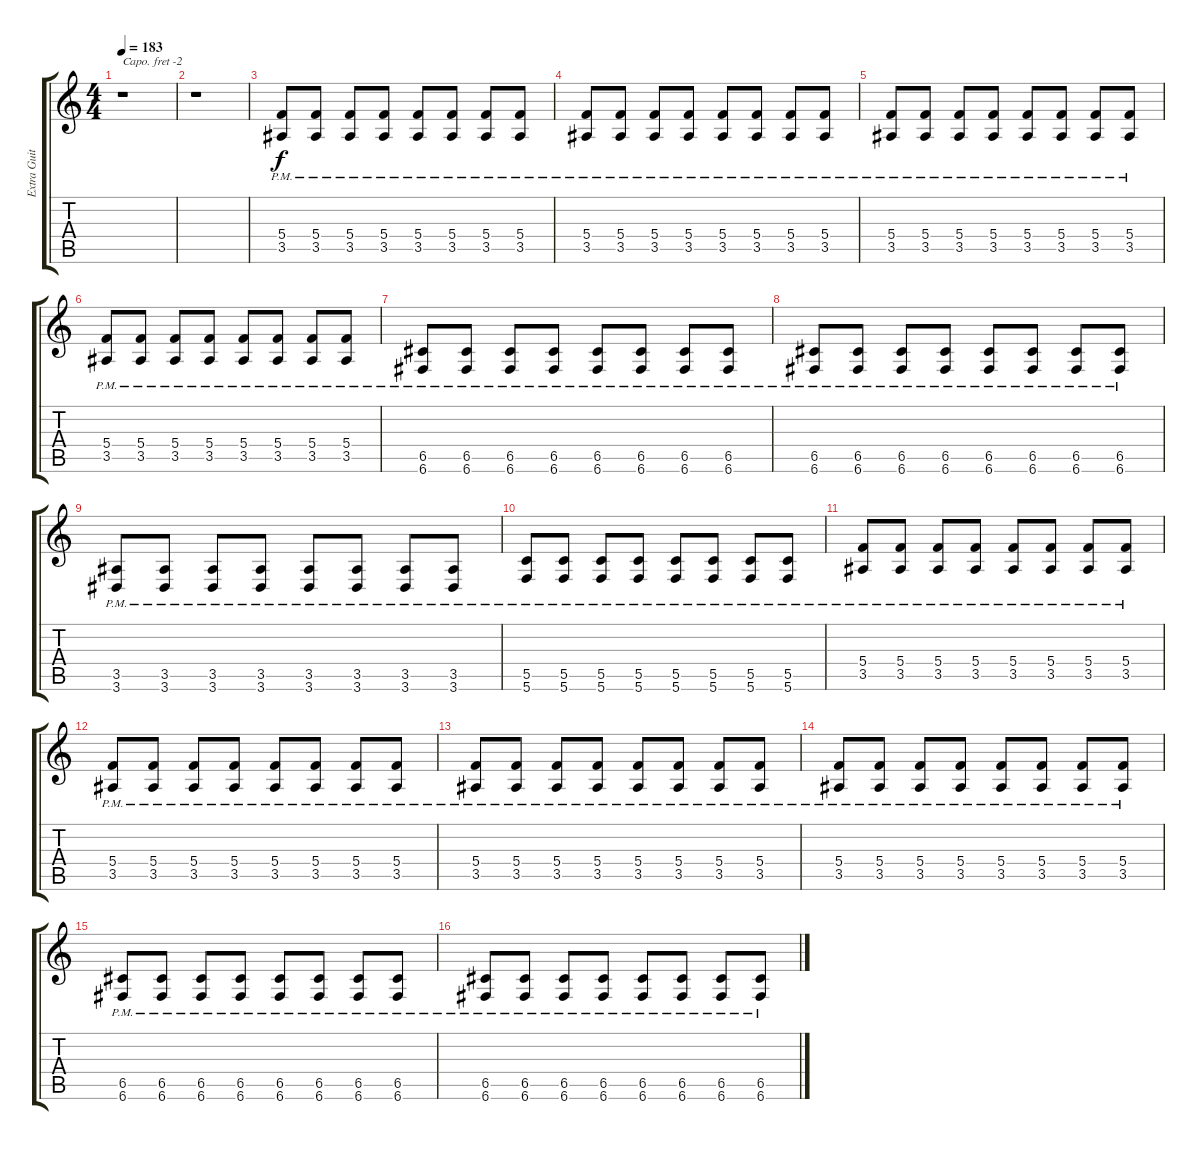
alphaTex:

\track ("Extra Guitar" "Extra Guit") {instrument distortionguitar}
\staff {score tabs}
\capo -2
\tuning (E4 B3 G3 D3 A2 D2) {hide}
\ts (4 4)
\tempo 183
\clef g2
\ks c
r.1{dy f} |
r.1 |
(5.4{pm} 3.5{pm}).8 (5.4{pm} 3.5{pm}).8 (5.4{pm} 3.5{pm}).8 (5.4{pm} 3.5{pm}).8 (5.4{pm} 3.5{pm}).8 (5.4{pm} 3.5{pm}).8 (5.4{pm} 3.5{pm}).8 (5.4{pm} 3.5{pm}).8 |
(5.4{pm} 3.5{pm}).8 (5.4{pm} 3.5{pm}).8 (5.4{pm} 3.5{pm}).8 (5.4{pm} 3.5{pm}).8 (5.4{pm} 3.5{pm}).8 (5.4{pm} 3.5{pm}).8 (5.4{pm} 3.5{pm}).8 (5.4{pm} 3.5{pm}).8 |
(5.4{pm} 3.5{pm}).8 (5.4{pm} 3.5{pm}).8 (5.4{pm} 3.5{pm}).8 (5.4{pm} 3.5{pm}).8 (5.4{pm} 3.5{pm}).8 (5.4{pm} 3.5{pm}).8 (5.4{pm} 3.5{pm}).8 (5.4{pm} 3.5{pm}).8 |
(5.4{pm} 3.5{pm}).8 (5.4{pm} 3.5{pm}).8 (5.4{pm} 3.5{pm}).8 (5.4{pm} 3.5{pm}).8 (5.4{pm} 3.5{pm}).8 (5.4{pm} 3.5{pm}).8 (5.4{pm} 3.5{pm}).8 (5.4{pm} 3.5{pm}).8 |
(6.5{pm} 6.6{pm}).8 (6.5{pm} 6.6{pm}).8 (6.5{pm} 6.6{pm}).8 (6.5{pm} 6.6{pm}).8 (6.5{pm} 6.6{pm}).8 (6.5{pm} 6.6{pm}).8 (6.5{pm} 6.6{pm}).8 (6.5{pm} 6.6{pm}).8 |
(6.5{pm} 6.6{pm}).8 (6.5{pm} 6.6{pm}).8 (6.5{pm} 6.6{pm}).8 (6.5{pm} 6.6{pm}).8 (6.5{pm} 6.6{pm}).8 (6.5{pm} 6.6{pm}).8 (6.5{pm} 6.6{pm}).8 (6.5{pm} 6.6{pm}).8 |
(3.5{pm} 3.6{pm}).8 (3.5{pm} 3.6{pm}).8 (3.5{pm} 3.6{pm}).8 (3.5{pm} 3.6{pm}).8 (3.5{pm} 3.6{pm}).8 (3.5{pm} 3.6{pm}).8 (3.5{pm} 3.6{pm}).8 (3.5{pm} 3.6{pm}).8 |
(5.5{pm} 5.6{pm}).8 (5.5{pm} 5.6{pm}).8 (5.5{pm} 5.6{pm}).8 (5.5{pm} 5.6{pm}).8 (5.5{pm} 5.6{pm}).8 (5.5{pm} 5.6{pm}).8 (5.5{pm} 5.6{pm}).8 (5.5{pm} 5.6{pm}).8 |
(5.4{pm} 3.5{pm}).8 (5.4{pm} 3.5{pm}).8 (5.4{pm} 3.5{pm}).8 (5.4{pm} 3.5{pm}).8 (5.4{pm} 3.5{pm}).8 (5.4{pm} 3.5{pm}).8 (5.4{pm} 3.5{pm}).8 (5.4{pm} 3.5{pm}).8 |
(5.4{pm} 3.5{pm}).8 (5.4{pm} 3.5{pm}).8 (5.4{pm} 3.5{pm}).8 (5.4{pm} 3.5{pm}).8 (5.4{pm} 3.5{pm}).8 (5.4{pm} 3.5{pm}).8 (5.4{pm} 3.5{pm}).8 (5.4{pm} 3.5{pm}).8 |
(5.4{pm} 3.5{pm}).8 (5.4{pm} 3.5{pm}).8 (5.4{pm} 3.5{pm}).8 (5.4{pm} 3.5{pm}).8 (5.4{pm} 3.5{pm}).8 (5.4{pm} 3.5{pm}).8 (5.4{pm} 3.5{pm}).8 (5.4{pm} 3.5{pm}).8 |
(5.4{pm} 3.5{pm}).8 (5.4{pm} 3.5{pm}).8 (5.4{pm} 3.5{pm}).8 (5.4{pm} 3.5{pm}).8 (5.4{pm} 3.5{pm}).8 (5.4{pm} 3.5{pm}).8 (5.4{pm} 3.5{pm}).8 (5.4{pm} 3.5{pm}).8 |
(6.5{pm} 6.6{pm}).8 (6.5{pm} 6.6{pm}).8 (6.5{pm} 6.6{pm}).8 (6.5{pm} 6.6{pm}).8 (6.5{pm} 6.6{pm}).8 (6.5{pm} 6.6{pm}).8 (6.5{pm} 6.6{pm}).8 (6.5{pm} 6.6{pm}).8 |
(6.5{pm} 6.6{pm}).8 (6.5{pm} 6.6{pm}).8 (6.5{pm} 6.6{pm}).8 (6.5{pm} 6.6{pm}).8 (6.5{pm} 6.6{pm}).8 (6.5{pm} 6.6{pm}).8 (6.5{pm} 6.6{pm}).8 (6.5{pm} 6.6{pm}).8
